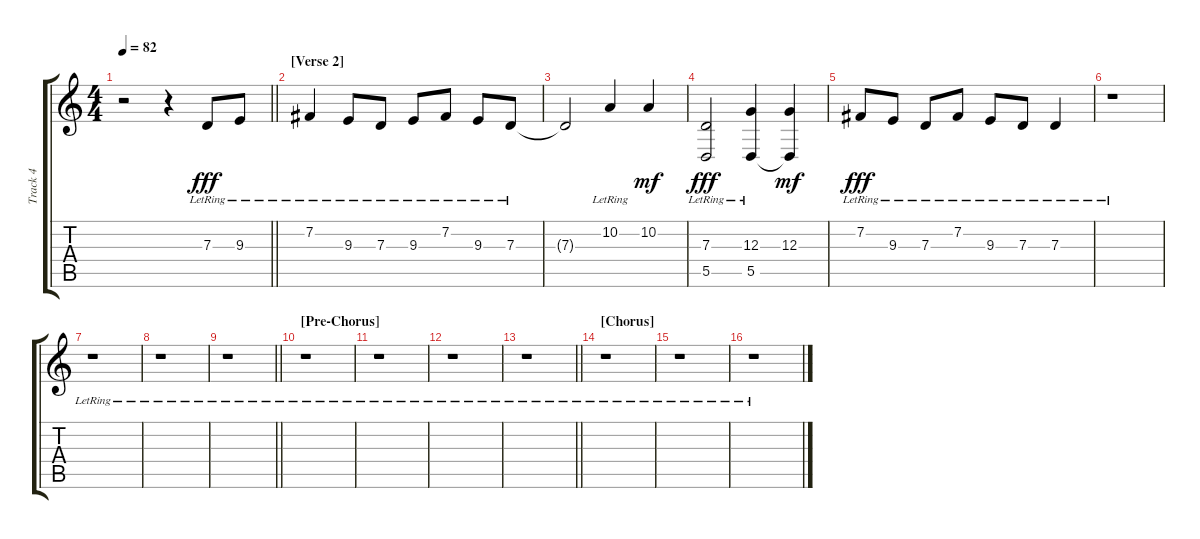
\track ("Track 4" "Track 4") {instrument brightacousticpiano}
\staff {score tabs}
\tuning (E4 B3 G3 D3 A2 E2) {hide}
\ts (4 4)
\tempo 82
\clef g2
\barLineRight lightlight
\ks c
r.2{dy fff} r.4 7.3{lr}.8 9.3{lr}.8 |
\section ("" "[Verse 2]")
7.2{lr}.4 9.3{lr}.8 7.3{lr}.8 9.3{lr}.8 7.2{lr}.8 9.3{lr}.8 7.3{lr}.8 |
7.3{t}.2 10.2{lr}.4 10.2.4{dy mf} |
(7.3{lr} 5.5{lr}).2{dy fff} (12.3 5.5{lr}).4 (12.3 5.5{t}).4{dy mf} |
7.2{lr}.8{dy fff} 9.3{lr}.8 7.3{lr}.8 7.2{lr}.8 9.3{lr}.8 7.3{lr}.8 7.3{lr}.4 |
r.1 |
r.1 |
r.1 |
\barLineRight lightlight
r.1 |
\section ("" "[Pre-Chorus]")
r.1 |
r.1 |
r.1 |
\barLineRight lightlight
r.1 |
\section ("" "[Chorus]")
r.1 |
r.1 |
r.1
